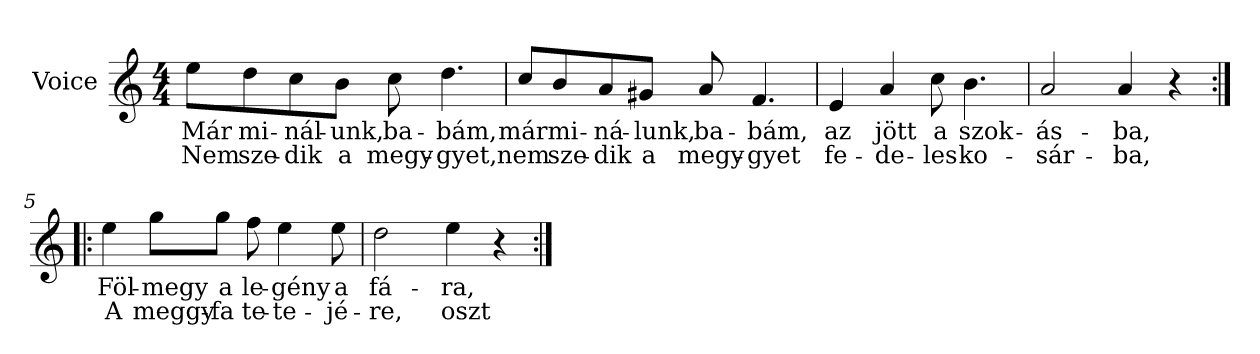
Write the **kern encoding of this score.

**kern	**text	**text
*part1	*part1	*part1
*staff1	*staff1	*staff1
*I"Voice	*	*
*clefG2	*	*
*k[]	*	*
*C:	*	*
*M4/4	*	*
=1	=1	=1
8ee\L	Már	Nem
8dd\	mi-	sze-
8cc\	-nál-	-dik
8b\J	-unk,	a
8cc\	ba-	megy-
4.dd\	-bám,	-gyet,
=2	=2	=2
8cc/L	már	nem
8b/	mi-	sze-
8a/	-ná-	-dik
8g#X/J	-lunk,	a
8a/	ba-	megy-
4.f/	-bám,	-gyet
=3	=3	=3
4e/	az	fe-
4a/	jött	-de-
8cc\	a	-les
4.b\	szok-	ko-
!!LO:LB:g=z
=4	=4	=4
2a/	-ás-	-sár-
4a/	-ba,	-ba,
4r	.	.
=5:|!|:	=5:|!|:	=5:|!|:
4ee\	Föl-	A
8gg\L	-megy	meggy-
8gg\J	a	-fa
8ff\	le-	te-
4ee\	-gény	-te-
8ee\	a	-jé-
=6	=6	=6
2dd\	fá-	-re,
4ee\	-ra,-	oszt
4r	.	.
=:|!	=:|!	=:|!
*-	*-	*-
